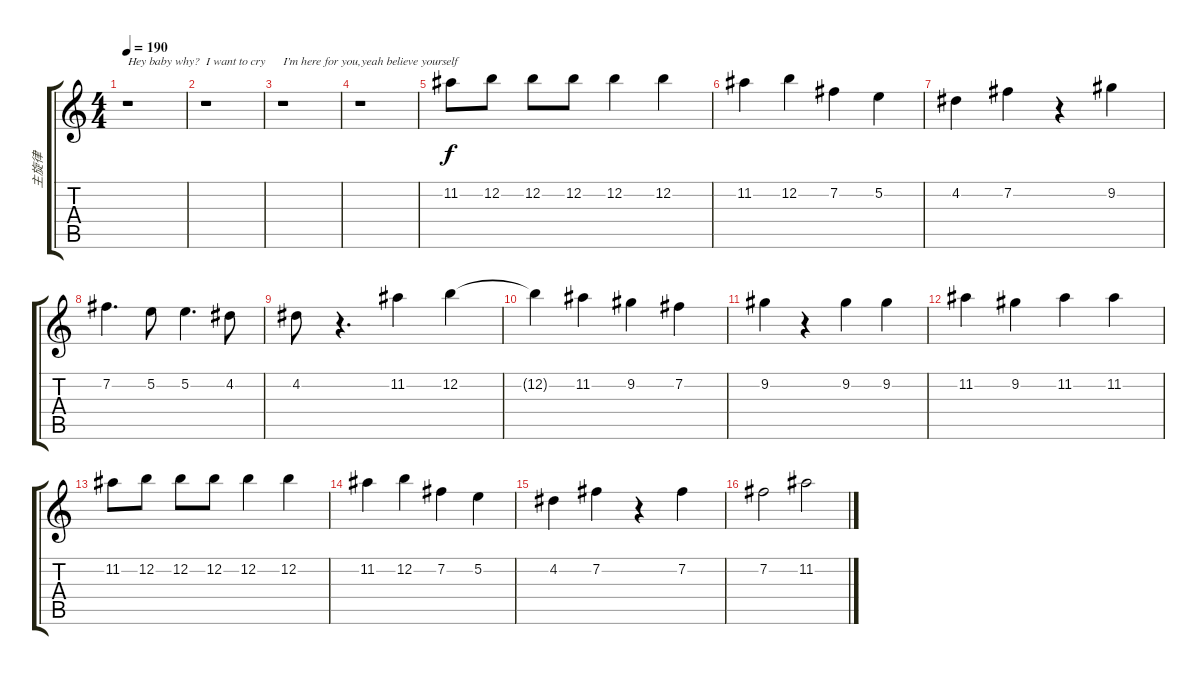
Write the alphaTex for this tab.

\track ("主旋律" "主旋律") {instrument distortionguitar}
\staff {score tabs}
\tuning (E4 B3 G3 D3 A2 E2) {hide}
\ts (4 4)
\tempo 190
\clef g2
\ks c
r.1{txt "Hey baby why?" dy f} |
r.1{txt "I want to cry"} |
r.1{txt "I’m here for you,yeah believe yourself"} |
r.1 |
11.2.8 12.2.8 12.2.8 12.2.8 12.2.4 12.2.4 |
11.2.4 12.2.4 7.2.4 5.2.4 |
4.2.4 7.2.4 r.4 9.2.4 |
7.2.4{d} 5.2.8 5.2.4{d} 4.2.8 |
4.2.8 r.4{d} 11.2.4 12.2.4 |
12.2{t}.4 11.2.4 9.2.4 7.2.4 |
9.2.4 r.4 9.2.4 9.2.4 |
11.2.4 9.2.4 11.2.4 11.2.4 |
11.2.8 12.2.8 12.2.8 12.2.8 12.2.4 12.2.4 |
11.2.4 12.2.4 7.2.4 5.2.4 |
4.2.4 7.2.4 r.4 7.2.4 |
7.2.2 11.2.2
